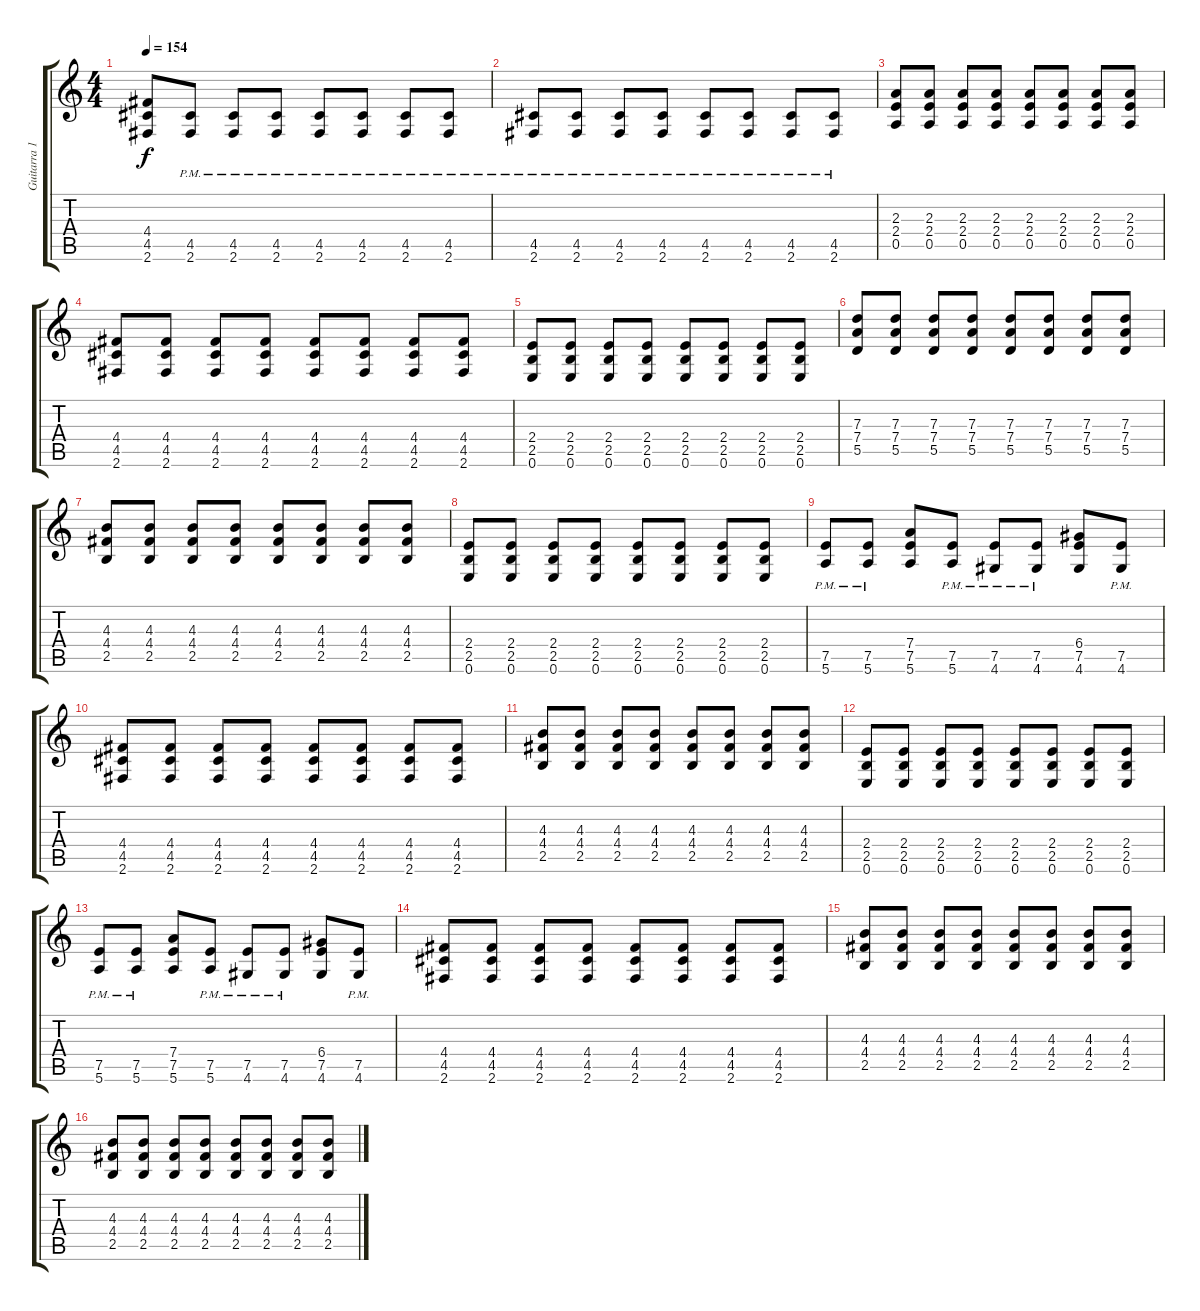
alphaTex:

\track ("Guitarra 1" "Guitarra 1") {instrument distortionguitar}
\staff {score tabs}
\tuning (E4 B3 G3 D3 A2 E2) {hide}
\ts (4 4)
\tempo 154
\clef g2
\ks c
(4.4 4.5 2.6).8{dy f} (4.5{pm} 2.6{pm}).8 (4.5{pm} 2.6{pm}).8 (4.5{pm} 2.6{pm}).8 (4.5{pm} 2.6{pm}).8 (4.5{pm} 2.6{pm}).8 (4.5{pm} 2.6{pm}).8 (4.5{pm} 2.6{pm}).8 |
(4.5{pm} 2.6{pm}).8 (4.5{pm} 2.6{pm}).8 (4.5{pm} 2.6{pm}).8 (4.5{pm} 2.6{pm}).8 (4.5{pm} 2.6{pm}).8 (4.5{pm} 2.6{pm}).8 (4.5{pm} 2.6{pm}).8 (4.5{pm} 2.6{pm}).8 |
(2.3 2.4 0.5).8 (2.3 2.4 0.5).8 (2.3 2.4 0.5).8 (2.3 2.4 0.5).8 (2.3 2.4 0.5).8 (2.3 2.4 0.5).8 (2.3 2.4 0.5).8 (2.3 2.4 0.5).8 |
(4.4 4.5 2.6).8 (4.4 4.5 2.6).8 (4.4 4.5 2.6).8 (4.4 4.5 2.6).8 (4.4 4.5 2.6).8 (4.4 4.5 2.6).8 (4.4 4.5 2.6).8 (4.4 4.5 2.6).8 |
(2.4 2.5 0.6).8 (2.4 2.5 0.6).8 (2.4 2.5 0.6).8 (2.4 2.5 0.6).8 (2.4 2.5 0.6).8 (2.4 2.5 0.6).8 (2.4 2.5 0.6).8 (2.4 2.5 0.6).8 |
(7.3 7.4 5.5).8 (7.3 7.4 5.5).8 (7.3 7.4 5.5).8 (7.3 7.4 5.5).8 (7.3 7.4 5.5).8 (7.3 7.4 5.5).8 (7.3 7.4 5.5).8 (7.3 7.4 5.5).8 |
(4.3 4.4 2.5).8 (4.3 4.4 2.5).8 (4.3 4.4 2.5).8 (4.3 4.4 2.5).8 (4.3 4.4 2.5).8 (4.3 4.4 2.5).8 (4.3 4.4 2.5).8 (4.3 4.4 2.5).8 |
(2.4 2.5 0.6).8 (2.4 2.5 0.6).8 (2.4 2.5 0.6).8 (2.4 2.5 0.6).8 (2.4 2.5 0.6).8 (2.4 2.5 0.6).8 (2.4 2.5 0.6).8 (2.4 2.5 0.6).8 |
(7.5{pm} 5.6{pm}).8 (7.5{pm} 5.6{pm}).8 (7.4 7.5 5.6).8 (7.5{pm} 5.6{pm}).8 (7.5{pm} 4.6{pm}).8 (7.5{pm} 4.6{pm}).8 (6.4 7.5 4.6).8 (7.5{pm} 4.6{pm}).8 |
(4.4 4.5 2.6).8 (4.4 4.5 2.6).8 (4.4 4.5 2.6).8 (4.4 4.5 2.6).8 (4.4 4.5 2.6).8 (4.4 4.5 2.6).8 (4.4 4.5 2.6).8 (4.4 4.5 2.6).8 |
(4.3 4.4 2.5).8 (4.3 4.4 2.5).8 (4.3 4.4 2.5).8 (4.3 4.4 2.5).8 (4.3 4.4 2.5).8 (4.3 4.4 2.5).8 (4.3 4.4 2.5).8 (4.3 4.4 2.5).8 |
(2.4 2.5 0.6).8 (2.4 2.5 0.6).8 (2.4 2.5 0.6).8 (2.4 2.5 0.6).8 (2.4 2.5 0.6).8 (2.4 2.5 0.6).8 (2.4 2.5 0.6).8 (2.4 2.5 0.6).8 |
(7.5{pm} 5.6{pm}).8 (7.5{pm} 5.6{pm}).8 (7.4 7.5 5.6).8 (7.5{pm} 5.6{pm}).8 (7.5{pm} 4.6{pm}).8 (7.5{pm} 4.6{pm}).8 (6.4 7.5 4.6).8 (7.5{pm} 4.6{pm}).8 |
(4.4 4.5 2.6).8 (4.4 4.5 2.6).8 (4.4 4.5 2.6).8 (4.4 4.5 2.6).8 (4.4 4.5 2.6).8 (4.4 4.5 2.6).8 (4.4 4.5 2.6).8 (4.4 4.5 2.6).8 |
(4.3 4.4 2.5).8 (4.3 4.4 2.5).8 (4.3 4.4 2.5).8 (4.3 4.4 2.5).8 (4.3 4.4 2.5).8 (4.3 4.4 2.5).8 (4.3 4.4 2.5).8 (4.3 4.4 2.5).8 |
(4.3 4.4 2.5).8 (4.3 4.4 2.5).8 (4.3 4.4 2.5).8 (4.3 4.4 2.5).8 (4.3 4.4 2.5).8 (4.3 4.4 2.5).8 (4.3 4.4 2.5).8 (4.3 4.4 2.5).8
